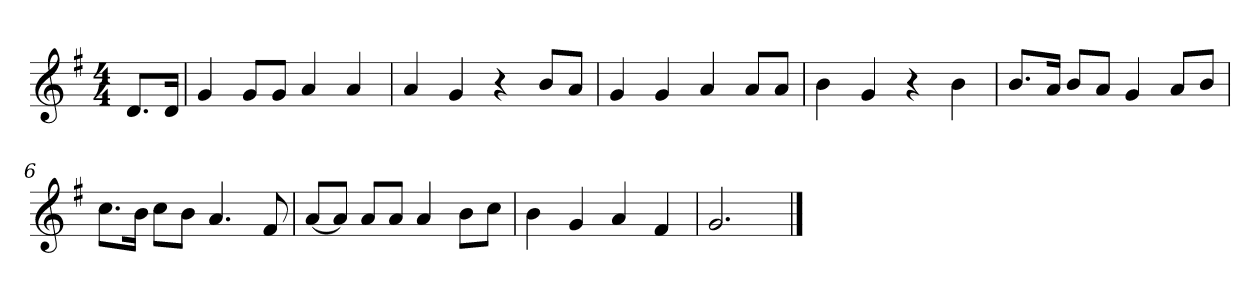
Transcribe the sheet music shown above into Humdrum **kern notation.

**kern
*part1
*staff1
*k[f#]
*M4/4
*MM120
=
8.dL
16dJk
=1
4g
8gL
8gJ
4a
4a
=2
4a
4g
4r
8bL
8aJ
=3
4g
4g
4a
8aL
8aJ
=4
4b
4g
4r
4b
=5
8.bL
16aJk
8bL
8aJ
4g
8aL
8bJ
=6
8.ccL
16bJk
8ccL
8bJ
4.a
8f#
=7
[8aL
8aJ]
8aL
8aJ
4a
8bL
8ccJ
=8
4b
4g
4a
4f#
=9
2.g
==
*-
